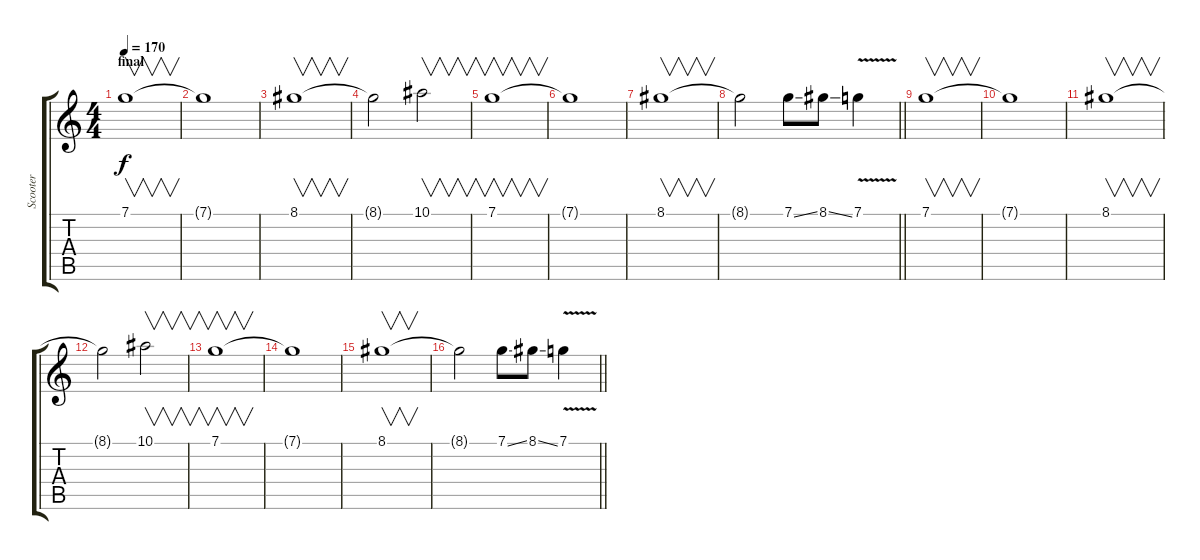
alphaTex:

\track ("Scooter" "Scooter") {instrument distortionguitar}
\staff {score tabs}
\tuning (C4 G3 Eb3 Bb2 F2 C2) {hide}
\ts (4 4)
\section ("" "final")
\tempo 170
\clef g2
\ks c
7.1.1{v dy f volume 14 instrument distortionguitar} |
7.1{t}.1 |
8.1.1{v} |
8.1{t}.2 10.1.2{v} |
7.1.1{v} |
7.1{t}.1 |
8.1.1{v} |
\barLineRight lightlight
8.1{t}.2 7.1{ss}.8 8.1{ss}.8 7.1{v}.4 |
7.1.1{v} |
7.1{t}.1 |
8.1.1{v} |
8.1{t}.2 10.1.2{v} |
7.1.1{v} |
7.1{t}.1 |
8.1.1{v} |
\barLineRight lightlight
8.1{t}.2 7.1{ss}.8 8.1{ss}.8 7.1{v}.4
